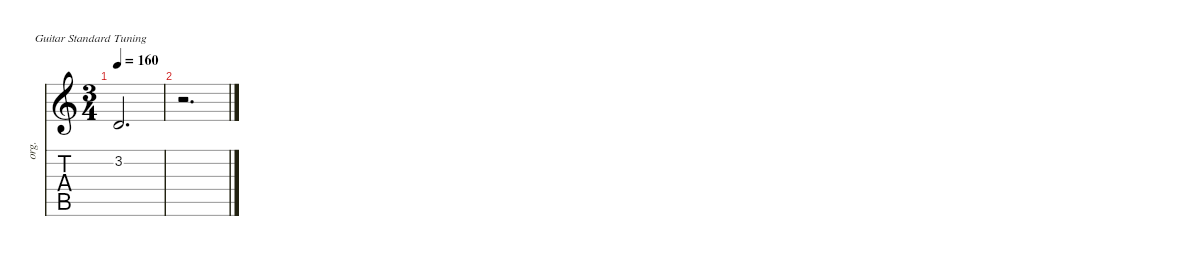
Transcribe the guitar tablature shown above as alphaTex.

\defaultSystemsLayout 4
\hideDynamics
\bracketExtendMode nobrackets
\track ("Piste 5" "org.") {mute instrument churchorgan}
\staff {score tabs}
\tuning (E4 B3 G3 D3 A2 E2)
\ts (3 4)
\tempo 160
\clef g2
\ks c
3.2{t}.2{d dy f beam Up} |
r.2{d beam Down}
